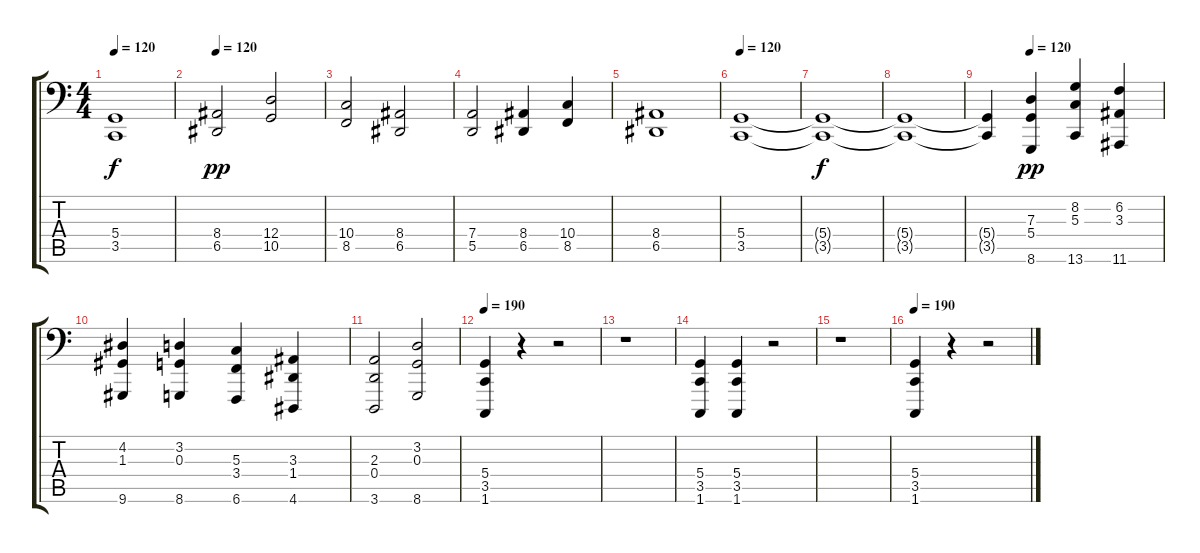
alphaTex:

\track "" {instrument churchorgan}
\staff {score tabs}
\tuning (E3 B2 G2 D2 A1 B0) {hide}
\ts (4 4)
\tempo 120
\clef f4
\ks c
(5.4{t} 3.5{t}).1{dy f} |
\tempo 120
(8.4 6.5).2{dy pp volume 13} (12.4 10.5).2 |
(10.4 8.5).2 (8.4 6.5).2 |
(7.4 5.5).2 (8.4 6.5).4 (10.4 8.5).4 |
(8.4 6.5).1 |
\tempo 120
(5.4 3.5).1{volume 10} |
(5.4{t} 3.5{t}).1{dy f} |
(5.4{t} 3.5{t}).1 |
\tempo (120 0.25)
(5.4{t} 3.5{t}).4 (7.3 5.4 8.6).4{dy pp volume 13} (8.2 5.3 13.6).4 (6.2 3.3 11.6).4 |
(4.2 1.3 9.6).4 (3.2 0.3 8.6).4 (5.3 3.4 6.6).4 (3.3 1.4 4.6).4 |
(2.3 0.4 3.6).2 (3.2 0.3 8.6).2 |
\tempo 190
(5.4 3.5 1.6).4 r.4 r.2 |
r.1 |
(5.4 3.5 1.6).4 (5.4 3.5 1.6).4 r.2 |
r.1 |
\tempo 190
(5.4 3.5 1.6).4 r.4 r.2
